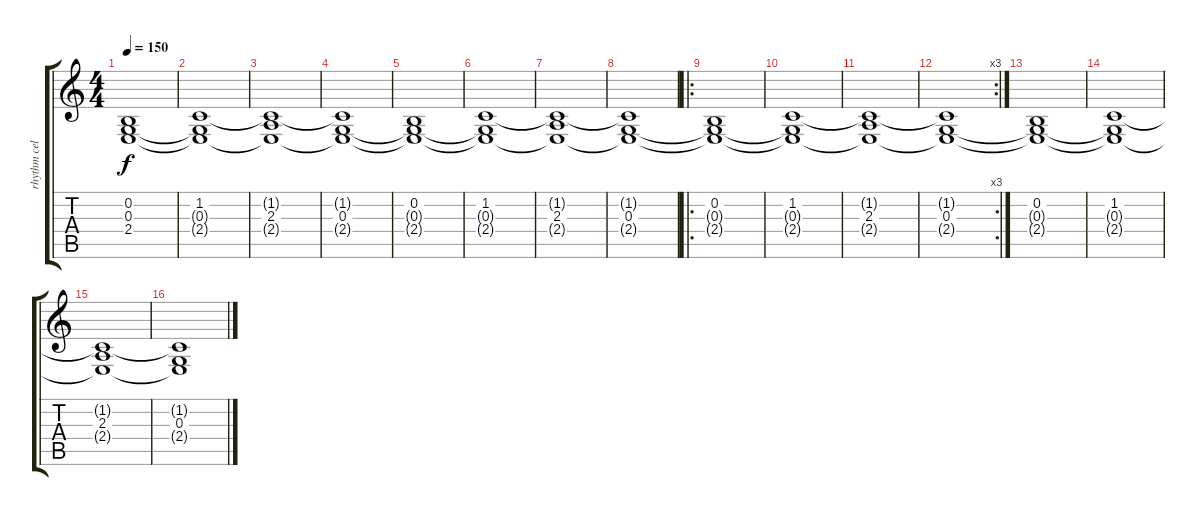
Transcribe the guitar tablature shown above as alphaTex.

\track ("rhythm cello" "rhythm cel") {instrument cello}
\staff {score tabs}
\tuning (E4 B3 G3 D3 A2 E2) {hide}
\ts (4 4)
\tempo 150
\clef g2
\ks c
(0.2 0.3{t} 2.4{t}).1{dy f} |
(1.2 0.3{t} 2.4{t}).1 |
(1.2{t} 2.3 2.4{t}).1 |
(1.2{t} 0.3 2.4{t}).1 |
(0.2 0.3{t} 2.4{t}).1 |
(1.2 0.3{t} 2.4{t}).1 |
(1.2{t} 2.3 2.4{t}).1 |
(1.2{t} 0.3 2.4{t}).1 |
\ro
(0.2 0.3{t} 2.4{t}).1 |
(1.2 0.3{t} 2.4{t}).1 |
(1.2{t} 2.3 2.4{t}).1 |
\rc 3
(1.2{t} 0.3 2.4{t}).1 |
(0.2 0.3{t} 2.4{t}).1 |
(1.2 0.3{t} 2.4{t}).1 |
(1.2{t} 2.3 2.4{t}).1 |
(1.2{t} 0.3 2.4{t}).1
